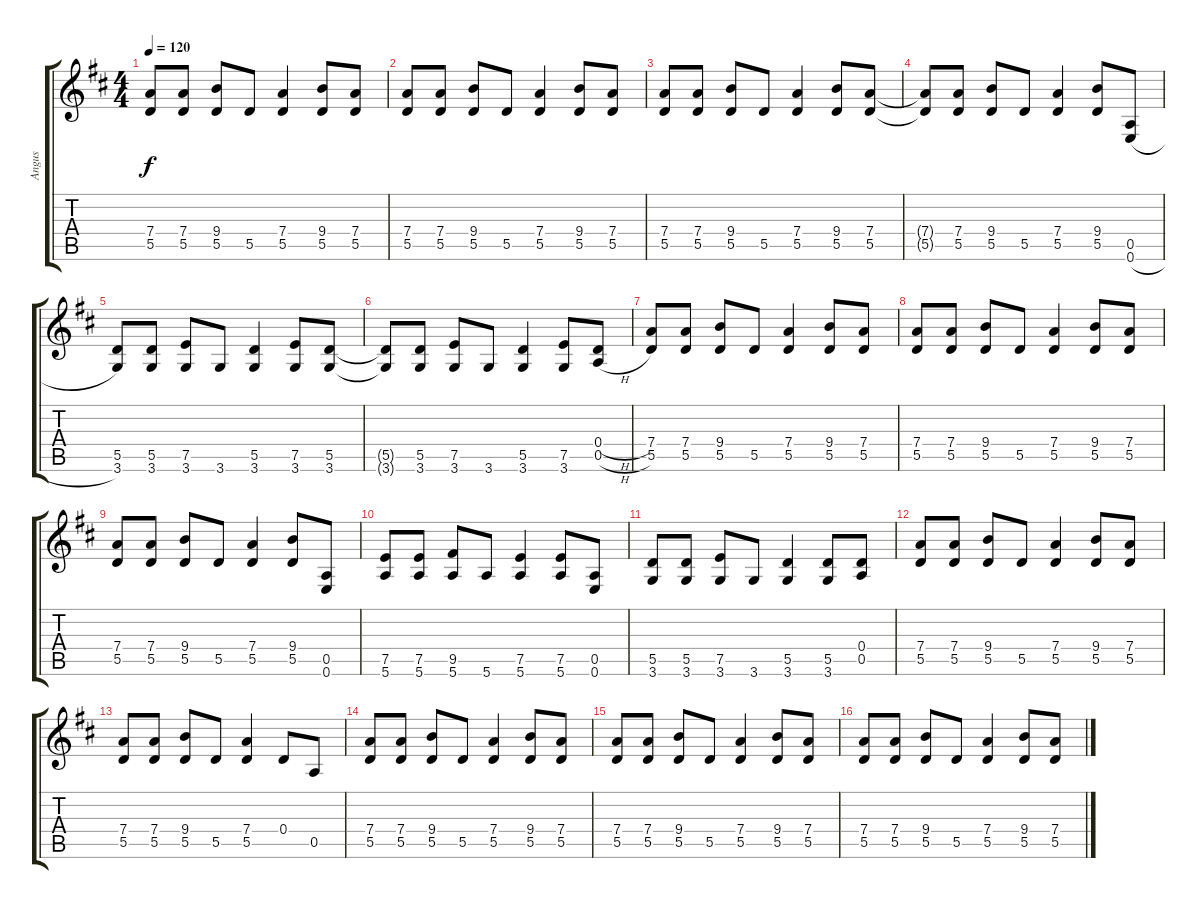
\track ("Angus" "Angus") {instrument distortionguitar}
\staff {score tabs}
\tuning (E4 B3 G3 D3 A2 E2) {hide}
\ts (4 4)
\tempo 120
\clef g2
\ks d
(7.4 5.5).8{dy f} (7.4 5.5).8 (9.4 5.5).8 5.5.8 (7.4 5.5).4 (9.4 5.5).8 (7.4 5.5).8 |
(7.4 5.5).8 (7.4 5.5).8 (9.4 5.5).8 5.5.8 (7.4 5.5).4 (9.4 5.5).8 (7.4 5.5).8 |
(7.4 5.5).8 (7.4 5.5).8 (9.4 5.5).8 5.5.8 (7.4 5.5).4 (9.4 5.5).8 (7.4 5.5).8 |
(7.4{t} 5.5{t}).8 (7.4 5.5).8 (9.4 5.5).8 5.5.8 (7.4 5.5).4 (9.4 5.5).8 (0.5 0.6{h}).8 |
(5.5 3.6).8 (5.5 3.6).8 (7.5 3.6).8 3.6.8 (5.5 3.6).4 (7.5 3.6).8 (5.5 3.6).8 |
(5.5{t} 3.6{t}).8 (5.5 3.6).8 (7.5 3.6).8 3.6.8 (5.5 3.6).4 (7.5 3.6).8 (0.4{h} 0.5{h}).8 |
(7.4 5.5).8 (7.4 5.5).8 (9.4 5.5).8 5.5.8 (7.4 5.5).4 (9.4 5.5).8 (7.4 5.5).8 |
(7.4 5.5).8 (7.4 5.5).8 (9.4 5.5).8 5.5.8 (7.4 5.5).4 (9.4 5.5).8 (7.4 5.5).8 |
(7.4 5.5).8 (7.4 5.5).8 (9.4 5.5).8 5.5.8 (7.4 5.5).4 (9.4 5.5).8 (0.5 0.6).8 |
(7.5 5.6).8 (7.5 5.6).8 (9.5 5.6).8 5.6.8 (7.5 5.6).4 (7.5 5.6).8 (0.5 0.6).8 |
(5.5 3.6).8 (5.5 3.6).8 (7.5 3.6).8 3.6.8 (5.5 3.6).4 (5.5 3.6).8 (0.4 0.5).8 |
(7.4 5.5).8 (7.4 5.5).8 (9.4 5.5).8 5.5.8 (7.4 5.5).4 (9.4 5.5).8 (7.4 5.5).8 |
(7.4 5.5).8 (7.4 5.5).8 (9.4 5.5).8 5.5.8 (7.4 5.5).4 0.4.8 0.5.8 |
(7.4 5.5).8 (7.4 5.5).8 (9.4 5.5).8 5.5.8 (7.4 5.5).4 (9.4 5.5).8 (7.4 5.5).8 |
(7.4 5.5).8 (7.4 5.5).8 (9.4 5.5).8 5.5.8 (7.4 5.5).4 (9.4 5.5).8 (7.4 5.5).8 |
(7.4 5.5).8 (7.4 5.5).8 (9.4 5.5).8 5.5.8 (7.4 5.5).4 (9.4 5.5).8 (7.4 5.5).8
